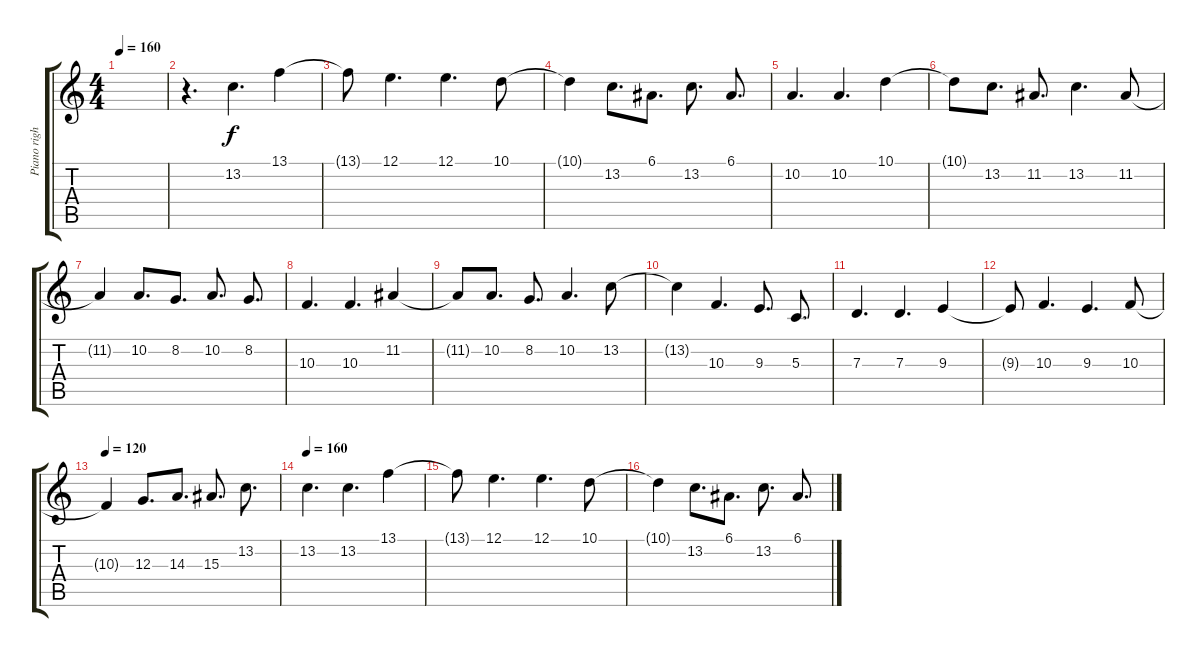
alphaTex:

\track ("Piano right hand" "Piano righ") {instrument acousticgrandpiano}
\staff {score tabs}
\tuning (E4 B3 G3 D3 A2 E2) {hide}
\ts (4 4)
\tempo 160
\clef g2
\ks c
|
r.4{d} 13.2.4{d} 13.1.4 |
13.1{t}.8 12.1.4{d} 12.1.4{d} 10.1.8 |
10.1{t}.4 13.2.8{d} 6.1.8{d} 13.2.8{d} 6.1.8{d} |
10.2.4{d} 10.2.4{d} 10.1.4 |
10.1{t}.8 13.2.8{d} 11.2.8{d} 13.2.4{d} 11.2.8 |
11.2{t}.4 10.2.8{d} 8.2.8{d} 10.2.8{d} 8.2.8{d} |
10.3.4{d} 10.3.4{d} 11.2.4 |
11.2{t}.8 10.2.8{d} 8.2.8{d} 10.2.4{d} 13.2.8 |
13.2{t}.4 10.3.4{d} 9.3.8{d} 5.3.8{d} |
7.3.4{d} 7.3.4{d} 9.3.4 |
9.3{t}.8 10.3.4{d} 9.3.4{d} 10.3.8 |
\tempo 120
10.3{t}.4 12.3.8{d} 14.3.8{d} 15.3.8{d} 13.2.8{d} |
\tempo 160
13.2.4{d} 13.2.4{d} 13.1.4 |
13.1{t}.8 12.1.4{d} 12.1.4{d} 10.1.8 |
10.1{t}.4 13.2.8{d} 6.1.8{d} 13.2.8{d} 6.1.8{d}
